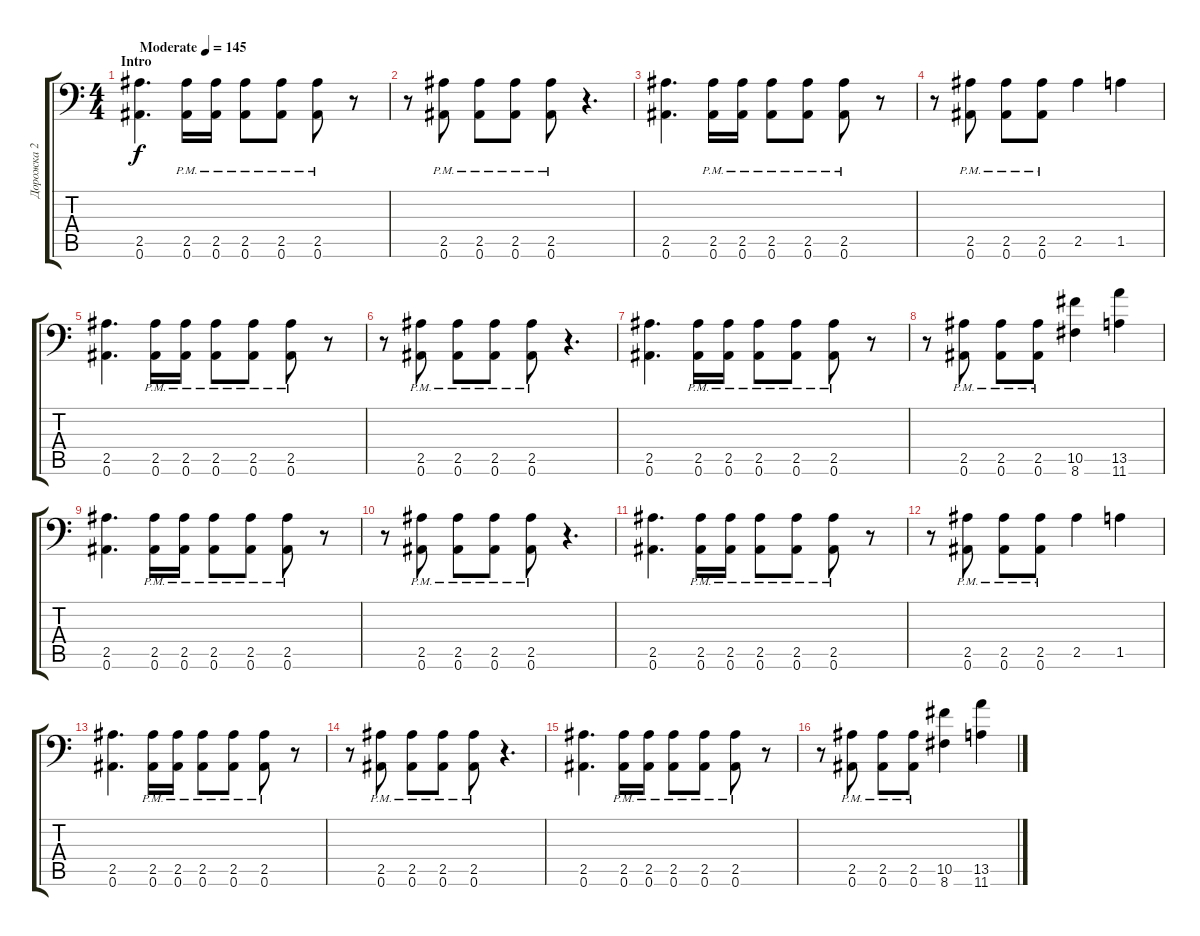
\track ("Дорожка 2" "Дорожка 2") {instrument distortionguitar}
\staff {score tabs}
\tuning (Eb4 Bb3 Gb3 Db3 Ab2 Bb1) {hide}
\ts (4 4)
\section ("" "Intro")
\tempo (145 "Moderate")
\clef f4
\ks c
(2.5 0.6).4{d dy f instrument distortionguitar} (2.5{pm} 0.6{pm}).16 (2.5{pm} 0.6{pm}).16 (2.5{pm} 0.6{pm}).8 (2.5{pm} 0.6{pm}).8 (2.5{pm} 0.6{pm}).8 r.8 |
r.8 (2.5{pm} 0.6{pm}).8 (2.5{pm} 0.6{pm}).8 (2.5{pm} 0.6{pm}).8 (2.5{pm} 0.6{pm}).8 r.4{d} |
(2.5 0.6).4{d} (2.5{pm} 0.6{pm}).16 (2.5{pm} 0.6{pm}).16 (2.5{pm} 0.6{pm}).8 (2.5{pm} 0.6{pm}).8 (2.5{pm} 0.6{pm}).8 r.8 |
r.8 (2.5{pm} 0.6{pm}).8 (2.5{pm} 0.6{pm}).8 (2.5{pm} 0.6{pm}).8 2.5.4 1.5.4 |
(2.5 0.6).4{d} (2.5{pm} 0.6{pm}).16 (2.5{pm} 0.6{pm}).16 (2.5{pm} 0.6{pm}).8 (2.5{pm} 0.6{pm}).8 (2.5{pm} 0.6{pm}).8 r.8 |
r.8 (2.5{pm} 0.6{pm}).8 (2.5{pm} 0.6{pm}).8 (2.5{pm} 0.6{pm}).8 (2.5{pm} 0.6{pm}).8 r.4{d} |
(2.5 0.6).4{d} (2.5{pm} 0.6{pm}).16 (2.5{pm} 0.6{pm}).16 (2.5{pm} 0.6{pm}).8 (2.5{pm} 0.6{pm}).8 (2.5{pm} 0.6{pm}).8 r.8 |
r.8 (2.5{pm} 0.6{pm}).8 (2.5{pm} 0.6{pm}).8 (2.5{pm} 0.6{pm}).8 (10.5 8.6).4 (13.5 11.6).4 |
(2.5 0.6).4{d} (2.5{pm} 0.6{pm}).16 (2.5{pm} 0.6{pm}).16 (2.5{pm} 0.6{pm}).8 (2.5{pm} 0.6{pm}).8 (2.5{pm} 0.6{pm}).8 r.8 |
r.8 (2.5{pm} 0.6{pm}).8 (2.5{pm} 0.6{pm}).8 (2.5{pm} 0.6{pm}).8 (2.5{pm} 0.6{pm}).8 r.4{d} |
(2.5 0.6).4{d} (2.5{pm} 0.6{pm}).16 (2.5{pm} 0.6{pm}).16 (2.5{pm} 0.6{pm}).8 (2.5{pm} 0.6{pm}).8 (2.5{pm} 0.6{pm}).8 r.8 |
r.8 (2.5{pm} 0.6{pm}).8 (2.5{pm} 0.6{pm}).8 (2.5{pm} 0.6{pm}).8 2.5.4 1.5.4 |
(2.5 0.6).4{d} (2.5{pm} 0.6{pm}).16 (2.5{pm} 0.6{pm}).16 (2.5{pm} 0.6{pm}).8 (2.5{pm} 0.6{pm}).8 (2.5{pm} 0.6{pm}).8 r.8 |
r.8 (2.5{pm} 0.6{pm}).8 (2.5{pm} 0.6{pm}).8 (2.5{pm} 0.6{pm}).8 (2.5{pm} 0.6{pm}).8 r.4{d} |
(2.5 0.6).4{d} (2.5{pm} 0.6{pm}).16 (2.5{pm} 0.6{pm}).16 (2.5{pm} 0.6{pm}).8 (2.5{pm} 0.6{pm}).8 (2.5{pm} 0.6{pm}).8 r.8 |
r.8 (2.5{pm} 0.6{pm}).8 (2.5{pm} 0.6{pm}).8 (2.5{pm} 0.6{pm}).8 (10.5 8.6).4 (13.5 11.6).4
